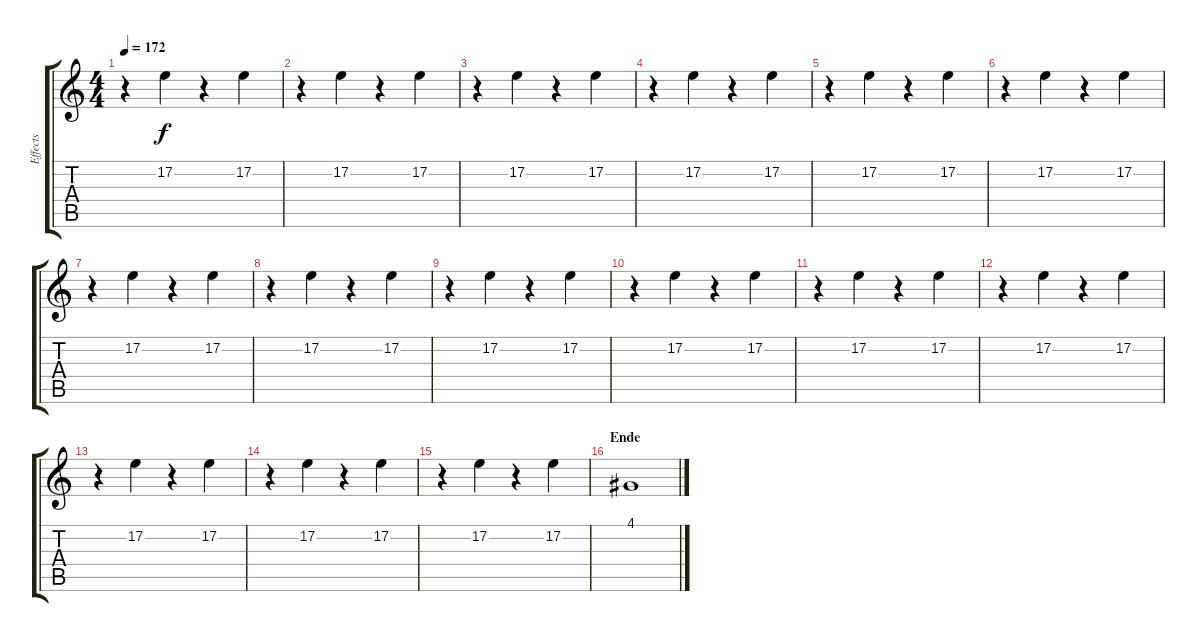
\track ("Effects" "Effects") {instrument pad3polysynth}
\staff {score tabs}
\tuning (E4 B3 G3 D3 A2 E2) {hide}
\ts (4 4)
\tempo 172
\clef g2
\ks c
r.4{dy f} 17.2.4 r.4 17.2.4 |
r.4 17.2.4 r.4 17.2.4 |
r.4 17.2.4 r.4 17.2.4 |
r.4 17.2.4 r.4 17.2.4 |
r.4 17.2.4 r.4 17.2.4 |
r.4 17.2.4 r.4 17.2.4 |
r.4 17.2.4 r.4 17.2.4 |
r.4{volume 9 instrument brasssection} 17.2.4 r.4 17.2.4 |
r.4 17.2.4 r.4 17.2.4 |
r.4 17.2.4 r.4 17.2.4 |
r.4 17.2.4 r.4 17.2.4 |
r.4 17.2.4 r.4 17.2.4 |
r.4 17.2.4 r.4 17.2.4 |
r.4 17.2.4 r.4 17.2.4 |
r.4 17.2.4 r.4 17.2.4 |
\section ("" "Ende")
4.1.1{volume 12}
